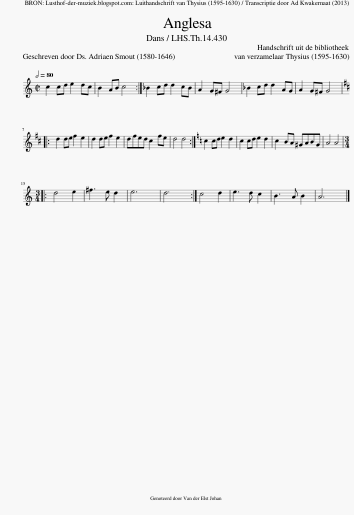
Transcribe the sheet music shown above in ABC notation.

X:1
L:1/8
Q:1/2=80
M:2/2
I:linebreak $
K:C
V:1 treble
V:1
 c2 cd e2 dc | B2 AB c4 :| _B2 cd d2 cB | A2 G^F G4 | _B2 cd d2 AG | %5
 A2 G^F G4 |:$[K:D] d2 de f2 e2 | d2 de f2 e2 | dfed c2 fe | d4 d4 :| %10
[K:C] c2 cd e2 d2 | c2 cd e2 d2 | c2 BA ^GABG | A4 A4 |:$[M:3/4] d4 e2 | %15
 ^f3 e d2 | e6 | d6 :| c4 d2 | e3 d c2 | %20
 B3 A B2 | A6 |] %22
